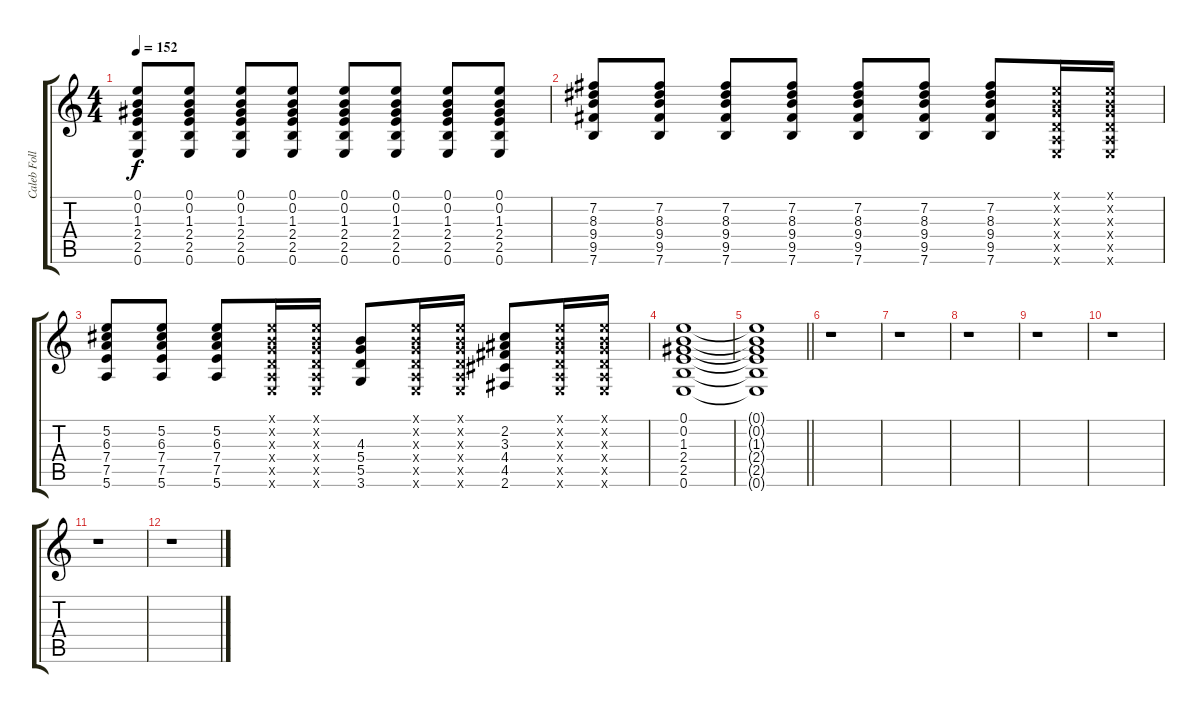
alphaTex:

\track ("Caleb Followill" "Caleb Foll") {instrument electricguitarclean}
\staff {score tabs}
\tuning (E4 B3 G3 D3 A2 E2) {hide}
\ts (4 4)
\tempo 152
\clef g2
\ks c
(0.1 0.2 1.3 2.4 2.5 0.6).8{dy f} (0.1 0.2 1.3 2.4 2.5 0.6).8 (0.1 0.2 1.3 2.4 2.5 0.6).8 (0.1 0.2 1.3 2.4 2.5 0.6).8 (0.1 0.2 1.3 2.4 2.5 0.6).8 (0.1 0.2 1.3 2.4 2.5 0.6).8 (0.1 0.2 1.3 2.4 2.5 0.6).8 (0.1 0.2 1.3 2.4 2.5 0.6).8 |
(7.2 8.3 9.4 9.5 7.6).8 (7.2 8.3 9.4 9.5 7.6).8 (7.2 8.3 9.4 9.5 7.6).8 (7.2 8.3 9.4 9.5 7.6).8 (7.2 8.3 9.4 9.5 7.6).8 (7.2 8.3 9.4 9.5 7.6).8 (7.2 8.3 9.4 9.5 7.6).8 (0.1{x} 0.2{x} 0.3{x} 0.4{x} 0.5{x} 0.6{x}).16 (0.1{x} 0.2{x} 0.3{x} 0.4{x} 0.5{x} 0.6{x}).16 |
(5.2 6.3 7.4 7.5 5.6).8 (5.2 6.3 7.4 7.5 5.6).8 (5.2 6.3 7.4 7.5 5.6).8 (0.1{x} 0.2{x} 0.3{x} 0.4{x} 0.5{x} 0.6{x}).16 (0.1{x} 0.2{x} 0.3{x} 0.4{x} 0.5{x} 0.6{x}).16 (4.3 5.4 5.5 3.6).8 (0.1{x} 0.2{x} 0.3{x} 0.4{x} 0.5{x} 0.6{x}).16 (0.1{x} 0.2{x} 0.3{x} 0.4{x} 0.5{x} 0.6{x}).16 (2.2 3.3 4.4 4.5 2.6).8 (0.1{x} 0.2{x} 0.3{x} 0.4{x} 0.5{x} 0.6{x}).16 (0.1{x} 0.2{x} 0.3{x} 0.4{x} 0.5{x} 0.6{x}).16 |
(0.1 0.2 1.3 2.4 2.5 0.6).1 |
\barLineRight lightlight
(0.1{t} 0.2{t} 1.3{t} 2.4{t} 2.5{t} 0.6{t}).1 |
r.1 |
r.1 |
r.1 |
r.1 |
r.1 |
r.1 |
r.1
